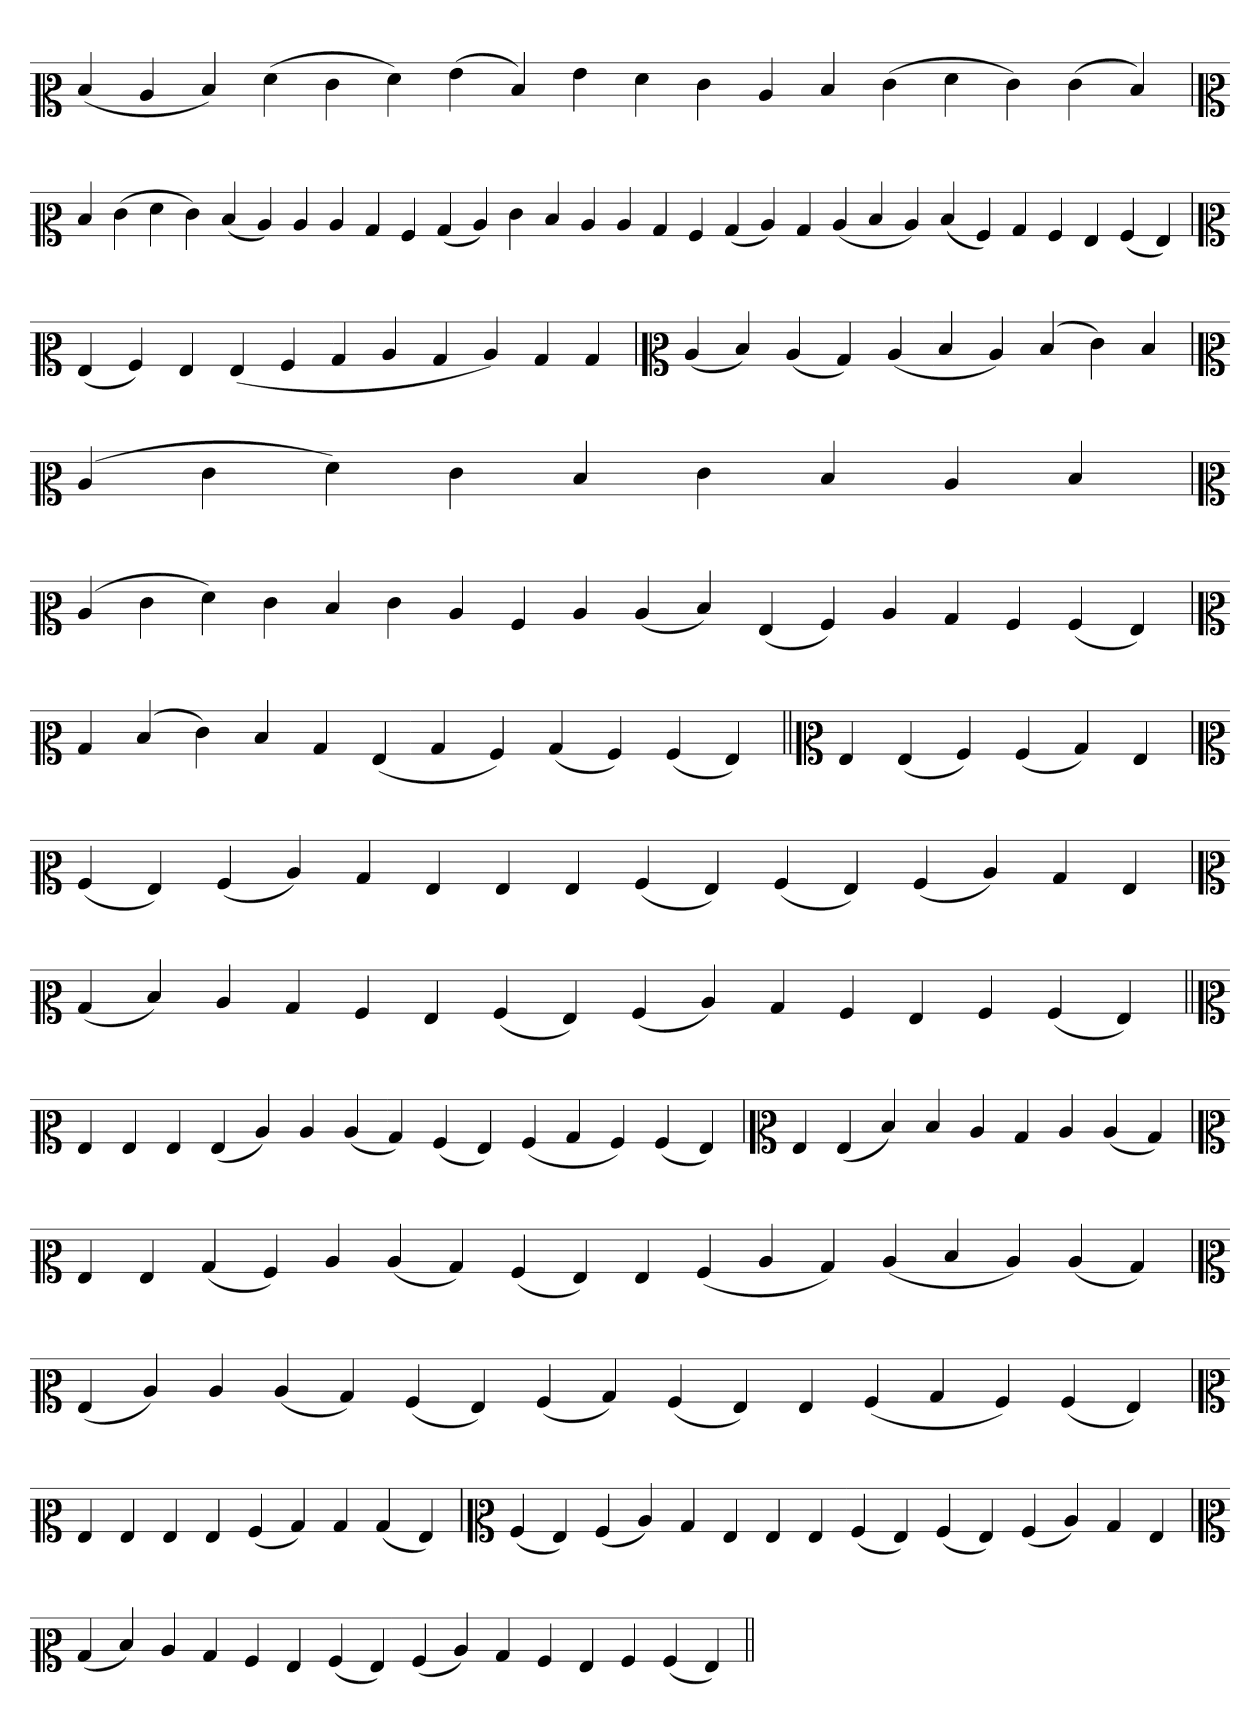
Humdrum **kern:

**kern
*part1
*staff1
*clefC2
=
(4d
4c
4d)
(4f
4e
4f)
(4g
4d)
4g
4f
4e
4c
4d
(4e
4f
4e)
(4e
4d)
='
*clefC2
4d
(4e
4f
4e)
(4d
4c)
4c
4c
4B
4A
(4B
4c)
4e
4d
4c
4c
4B
4A
(4B
4c)
4B
(4c
4d
4c)
(4d
4A)
4B
4A
4G
(4A
4G)
=
*clefC2
(4G
4A)
4G
(4G
4A
4B
4c
4B
4c)
4B
4B
=`
*clefC2
(4c
4d)
(4c
4B)
(4c
4d
4c)
(4d
4e)
4d
='
*clefC2
(4c
4e
4f)
4e
4d
4e
4d
4c
4d
=`
*clefC2
(4c
4e
4f)
4e
4d
4e
4c
4A
4c
(4c
4d)
(4G
4A)
4c
4B
4A
(4A
4G)
=`
*clefC2
4B
(4d
4e)
4d
4B
(4G
4B
4A)
(4B
4A)
(4A
4G)
=||
*clefC2
4G
(4G
4A)
(4A
4B)
4G
=`
*clefC2
(4A
4G)
(4A
4c)
4B
4G
4G
4G
(4A
4G)
(4A
4G)
(4A
4c)
4B
4G
='
*clefC2
(4B
4d)
4c
4B
4A
4G
(4A
4G)
(4A
4c)
4B
4A
4G
4A
(4A
4G)
=||
*clefC2
4G
4G
4G
(4G
4c)
4c
(4c
4B)
(4A
4G)
(4A
4B
4A)
(4A
4G)
=`
*clefC2
4G
(4G
4d)
4d
4c
4B
4c
(4c
4B)
='
*clefC2
4G
4G
(4B
4A)
4c
(4c
4B)
(4A
4G)
4G
(4A
4c
4B)
(4c
4d
4c)
(4c
4B)
=
*clefC2
(4G
4c)
4c
(4c
4B)
(4A
4G)
(4A
4B)
(4A
4G)
4G
(4A
4B
4A)
(4A
4G)
='
*clefC2
4G
4G
4G
4G
(4A
4B)
4B
(4B
4G)
=`
*clefC2
(4A
4G)
(4A
4c)
4B
4G
4G
4G
(4A
4G)
(4A
4G)
(4A
4c)
4B
4G
='
*clefC2
(4B
4d)
4c
4B
4A
4G
(4A
4G)
(4A
4c)
4B
4A
4G
4A
(4A
4G)
=||
*-
